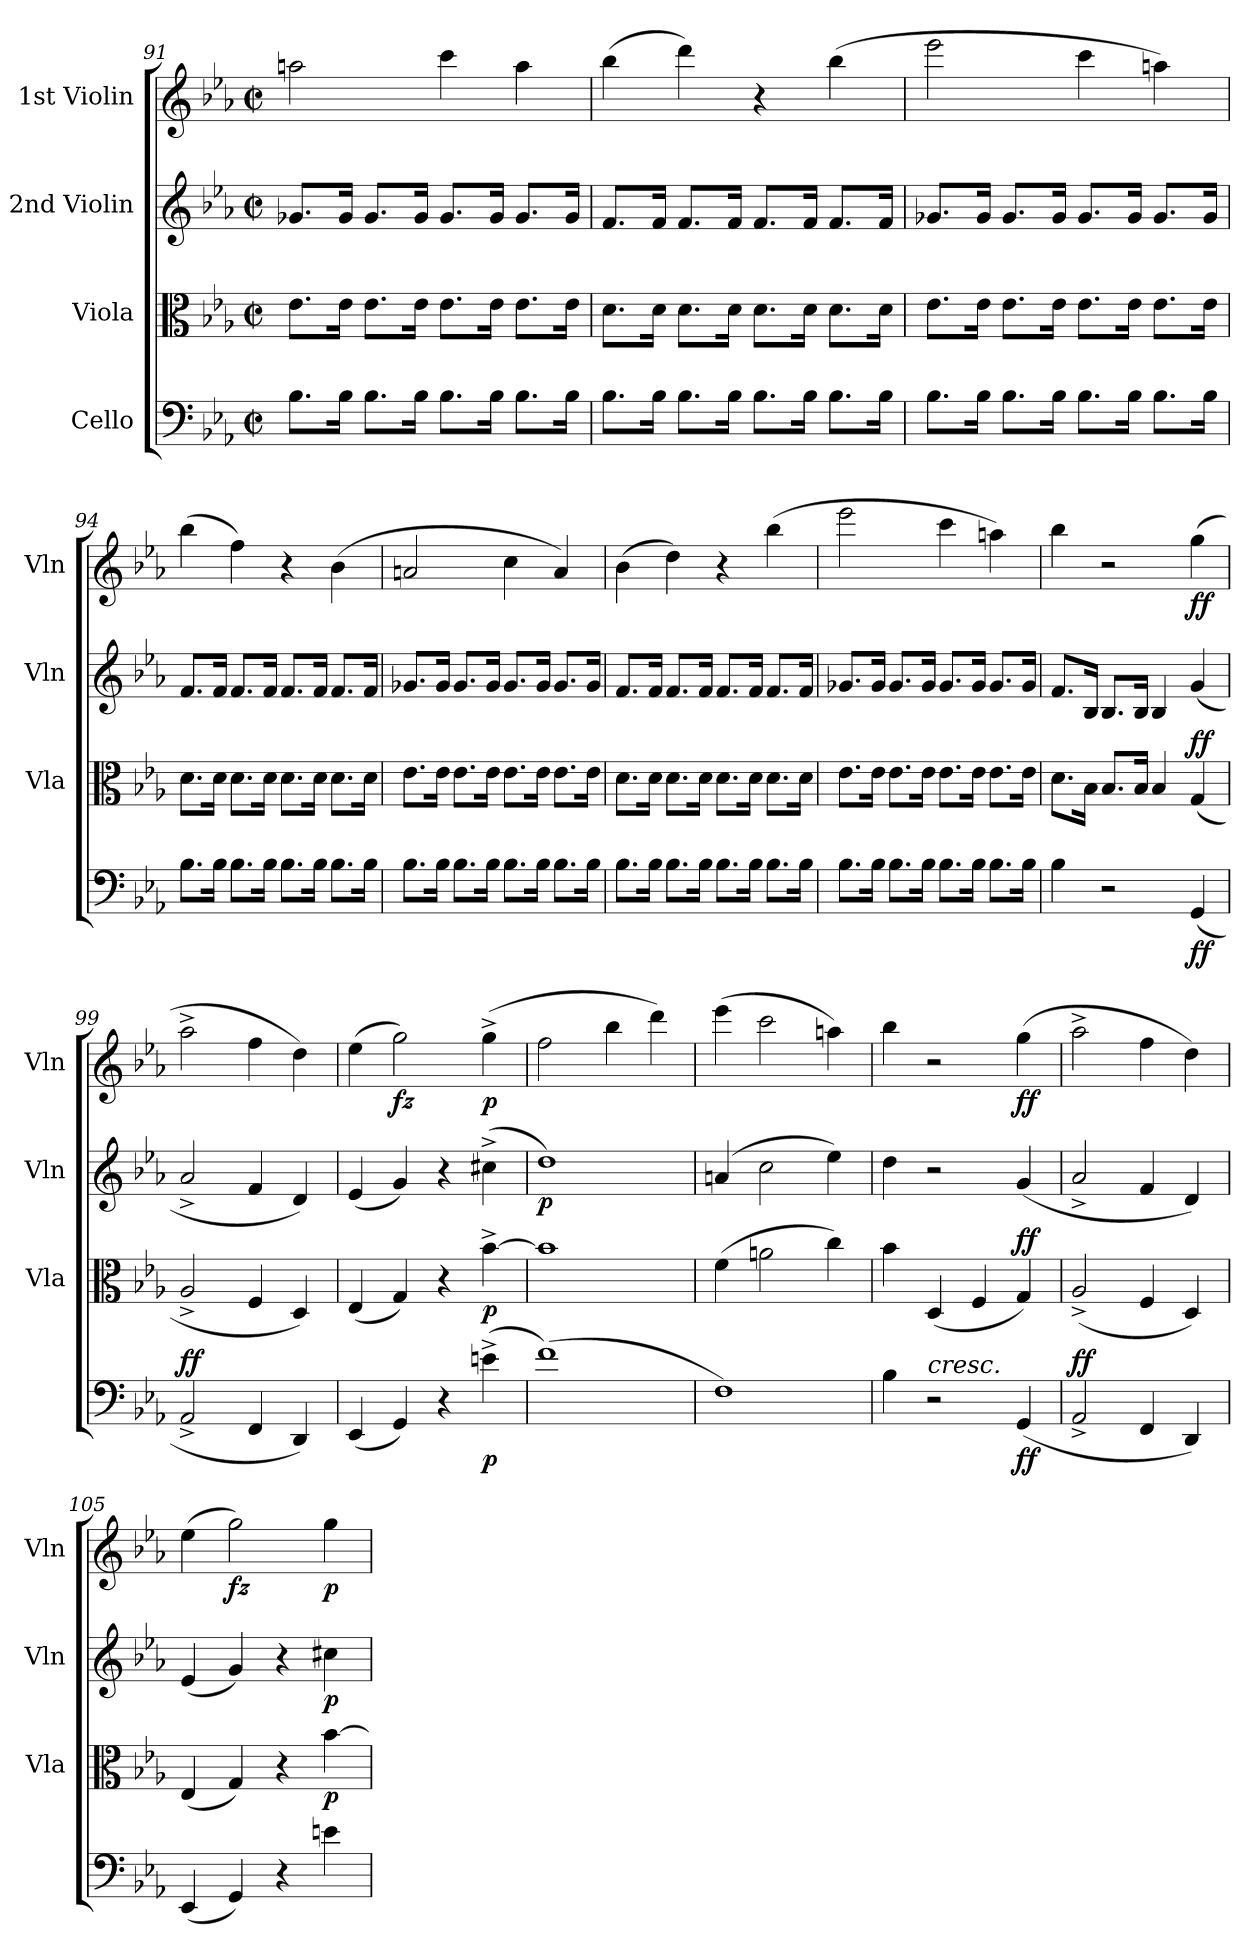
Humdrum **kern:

**kern	**dynam	**kern	**dynam	**kern	**dynam	**kern	**dynam
*part4	*part4	*part3	*part3	*part2	*part2	*part1	*part1
*staff4	*staff4	*staff3	*staff3	*staff2	*staff2	*staff1	*staff1
*I"Cello	*	*I"Viola	*	*I"2nd Violin	*	*I"1st Violin	*
*	*	*I'Vla	*	*I'Vln	*	*I'Vln	*
*clefF4	*	*clefC3	*	*clefG2	*	*clefG2	*
*k[b-e-a-]	*	*k[b-e-a-]	*	*k[b-e-a-]	*	*k[b-e-a-]	*
*E-:	*	*E-:	*	*E-:	*	*E-:	*
*M2/2	*	*M2/2	*	*M2/2	*	*M2/2	*
*met(c|)	*	*met(c|)	*	*met(c|)	*	*met(c|)	*
=91	=91	=91	=91	=91	=91	=91	=91
8.B-\L	.	8.e-\L	.	8.g-X/L	.	2aan\	.
16B-\Jk	.	16e-\Jk	.	16g-/Jk	.	.	.
8.B-\L	.	8.e-\L	.	8.g-/L	.	.	.
16B-\Jk	.	16e-\Jk	.	16g-/Jk	.	.	.
8.B-\L	.	8.e-\L	.	8.g-/L	.	4ccc\	.
16B-\Jk	.	16e-\Jk	.	16g-/Jk	.	.	.
8.B-\L	.	8.e-\L	.	8.g-/L	.	4aa\	.
16B-\Jk	.	16e-\Jk	.	16g-/Jk	.	.	.
=92	=92	=92	=92	=92	=92	=92	=92
8.B-\L	.	8.d\L	.	8.f/L	.	(4bb-\	.
16B-\Jk	.	16d\Jk	.	16f/Jk	.	.	.
8.B-\L	.	8.d\L	.	8.f/L	.	4ddd\)	.
16B-\Jk	.	16d\Jk	.	16f/Jk	.	.	.
8.B-\L	.	8.d\L	.	8.f/L	.	4r	.
16B-\Jk	.	16d\Jk	.	16f/Jk	.	.	.
8.B-\L	.	8.d\L	.	8.f/L	.	(4bb-\	.
16B-\Jk	.	16d\Jk	.	16f/Jk	.	.	.
!!LO:LB:g=z
=93	=93	=93	=93	=93	=93	=93	=93
8.B-\L	.	8.e-\L	.	8.g-X/L	.	2eee-\	.
16B-\Jk	.	16e-\Jk	.	16g-/Jk	.	.	.
8.B-\L	.	8.e-\L	.	8.g-/L	.	.	.
16B-\Jk	.	16e-\Jk	.	16g-/Jk	.	.	.
8.B-\L	.	8.e-\L	.	8.g-/L	.	4ccc\	.
16B-\Jk	.	16e-\Jk	.	16g-/Jk	.	.	.
8.B-\L	.	8.e-\L	.	8.g-/L	.	4aan\)	.
16B-\Jk	.	16e-\Jk	.	16g-/Jk	.	.	.
=94	=94	=94	=94	=94	=94	=94	=94
8.B-\L	.	8.d\L	.	8.f/L	.	(4bb-\	.
16B-\Jk	.	16d\Jk	.	16f/Jk	.	.	.
8.B-\L	.	8.d\L	.	8.f/L	.	4ff\)	.
16B-\Jk	.	16d\Jk	.	16f/Jk	.	.	.
8.B-\L	.	8.d\L	.	8.f/L	.	4r	.
16B-\Jk	.	16d\Jk	.	16f/Jk	.	.	.
8.B-\L	.	8.d\L	.	8.f/L	.	(4b-\	.
16B-\Jk	.	16d\Jk	.	16f/Jk	.	.	.
=95	=95	=95	=95	=95	=95	=95	=95
8.B-\L	.	8.e-\L	.	8.g-X/L	.	2an/	.
16B-\Jk	.	16e-\Jk	.	16g-/Jk	.	.	.
8.B-\L	.	8.e-\L	.	8.g-/L	.	.	.
16B-\Jk	.	16e-\Jk	.	16g-/Jk	.	.	.
8.B-\L	.	8.e-\L	.	8.g-/L	.	4cc\	.
16B-\Jk	.	16e-\Jk	.	16g-/Jk	.	.	.
8.B-\L	.	8.e-\L	.	8.g-/L	.	4a/)	.
16B-\Jk	.	16e-\Jk	.	16g-/Jk	.	.	.
=96	=96	=96	=96	=96	=96	=96	=96
8.B-\L	.	8.d\L	.	8.f/L	.	(4b-\	.
16B-\Jk	.	16d\Jk	.	16f/Jk	.	.	.
8.B-\L	.	8.d\L	.	8.f/L	.	4dd\)	.
16B-\Jk	.	16d\Jk	.	16f/Jk	.	.	.
8.B-\L	.	8.d\L	.	8.f/L	.	4r	.
16B-\Jk	.	16d\Jk	.	16f/Jk	.	.	.
8.B-\L	.	8.d\L	.	8.f/L	.	(4bb-\	.
16B-\Jk	.	16d\Jk	.	16f/Jk	.	.	.
=97	=97	=97	=97	=97	=97	=97	=97
8.B-\L	.	8.e-\L	.	8.g-X/L	.	2eee-\	.
16B-\Jk	.	16e-\Jk	.	16g-/Jk	.	.	.
8.B-\L	.	8.e-\L	.	8.g-/L	.	.	.
16B-\Jk	.	16e-\Jk	.	16g-/Jk	.	.	.
8.B-\L	.	8.e-\L	.	8.g-/L	.	4ccc\	.
16B-\Jk	.	16e-\Jk	.	16g-/Jk	.	.	.
8.B-\L	.	8.e-\L	.	8.g-/L	.	4aan\)	.
16B-\Jk	.	16e-\Jk	.	16g-/Jk	.	.	.
=98	=98	=98	=98	=98	=98	=98	=98
4B-\	.	8.d\L	.	8.f/L	.	4bb-\	.
.	.	16B-\Jk	.	16B-/Jk	.	.	.
2r	.	8.B-/L	.	8.B-/L	.	2r	.
.	.	16B-/Jk	.	16B-/Jk	.	.	.
.	.	4B-/	.	4B-/	.	.	.
!	!LO:DY:b	!	!LO:DY:a	!	!	!	!LO:DY:b
(4GG/	ff	(4G/	ff	(4g/	.	(4gg\	ff
=99	=99	=99	=99	=99	=99	=99	=99
!	!LO:DY:a	!	!	!	!	!	!
2AA-^/	ff	2A-^/	.	2a-^/	.	2aa-^\	.
4FF/	.	4F/	.	4f/	.	4ff\	.
4DD/)	.	4D/)	.	4d/)	.	4dd\)	.
!!LO:LB:g=z
=100	=100	=100	=100	=100	=100	=100	=100
(4EE-/	.	(4E-/	.	(4e-/	.	(4ee-\	.
!	!	!	!	!	!	!	!LO:DY:b
4GG/)	.	4G/)	.	4g/)	.	2gg\)	fz
4r	.	4r	.	4r	.	.	.
!	!LO:DY:b	!	!LO:DY:b	!	!	!	!LO:DY:b
(4en^\	p	[4b-^\	p	(4cc#X^\	.	(4gg^\	p
=101	=101	=101	=101	=101	=101	=101	=101
!	!	!	!	!	!LO:DY:b	!	!
(1f)	.	1b-]	.	1dd)	p	2ff\	.
.	.	.	.	.	.	4bb-\	.
.	.	.	.	.	.	4ddd\)	.
=102	=102	=102	=102	=102	=102	=102	=102
1F)	.	(4f\	.	(4an/	.	(4eee-\	.
.	.	2an\	.	2cc\	.	2ccc\	.
.	.	4cc\)	.	4ee-\)	.	4aan\)	.
=103	=103	=103	=103	=103	=103	=103	=103
4B-\	.	4b-\	.	4dd\	.	4bb-\	.
!	!LO:HP:a	!	!	!	!	!	!
2r	<	(4D/	.	2r	.	2r	.
.	.	4F/	.	.	.	.	.
!	!LO:DY:b	!	!LO:DY:a	!	!	!	!LO:DY:b
(4GG/	ff	4G/)	ff	(4g/	.	(4gg\	ff
.	[	.	.	.	.	.	.
=104	=104	=104	=104	=104	=104	=104	=104
!	!LO:DY:a	!	!	!	!	!	!
2AA-^/	ff	(2A-^/	.	2a-^/	.	2aa-^\	.
4FF/	.	4F/	.	4f/	.	4ff\	.
4DD/)	.	4D/)	.	4d/)	.	4dd\)	.
=105	=105	=105	=105	=105	=105	=105	=105
(4EE-/	.	(4E-/	.	(4e-/	.	(4ee-\	.
!	!	!	!	!	!	!	!LO:DY:b
4GG/)	.	4G/)	.	4g/)	.	2gg\)	fz
4r	.	4r	.	4r	.	.	.
!	!	!	!LO:DY:b	!	!LO:DY:b	!	!LO:DY:b
4en\	.	[4b-\	p	4cc#X\	p	4gg\	p
=	=	=	=	=	=	=	=
*-	*-	*-	*-	*-	*-	*-	*-
